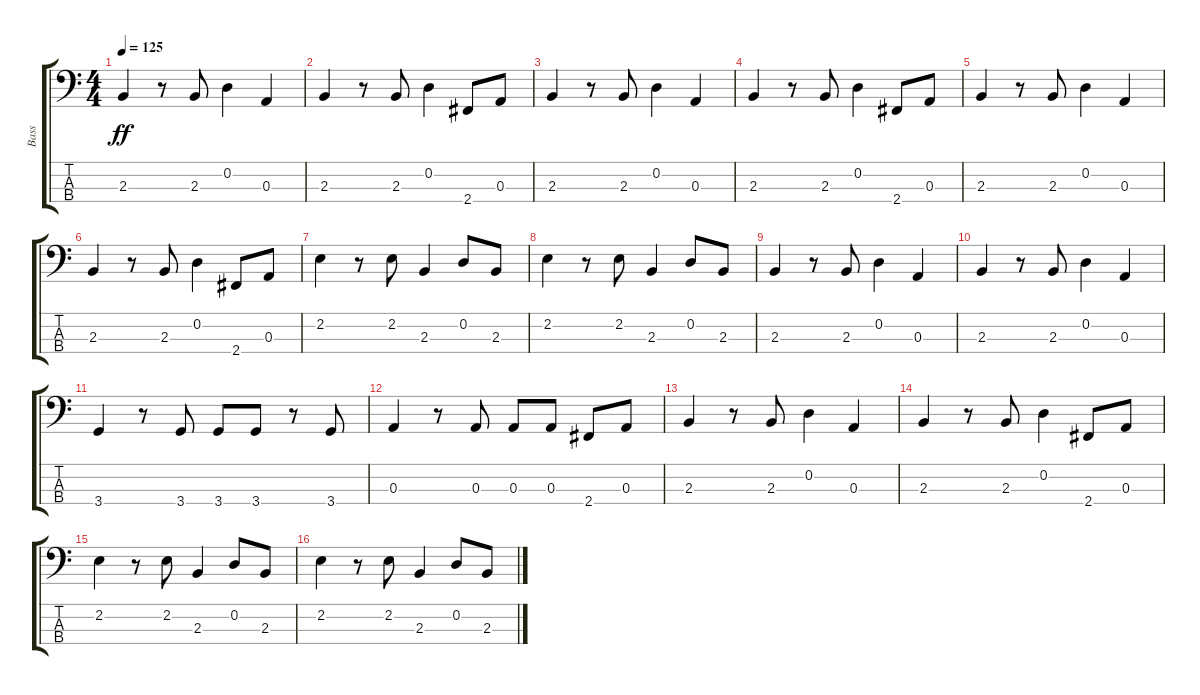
\track ("Bass" "Bass") {instrument electricbassfinger}
\staff {score tabs}
\tuning (G2 D2 A1 E1) {hide}
\ts (4 4)
\tempo 125
\clef f4
\ks c
2.3.4{dy ff} r.8 2.3.8 0.2.4 0.3.4 |
2.3.4 r.8 2.3.8 0.2.4 2.4.8 0.3.8 |
2.3.4 r.8 2.3.8 0.2.4 0.3.4 |
2.3.4 r.8 2.3.8 0.2.4 2.4.8 0.3.8 |
2.3.4 r.8 2.3.8 0.2.4 0.3.4 |
2.3.4 r.8 2.3.8 0.2.4 2.4.8 0.3.8 |
2.2.4 r.8 2.2.8 2.3.4 0.2.8 2.3.8 |
2.2.4 r.8 2.2.8 2.3.4 0.2.8 2.3.8 |
2.3.4 r.8 2.3.8 0.2.4 0.3.4 |
2.3.4 r.8 2.3.8 0.2.4 0.3.4 |
3.4.4 r.8 3.4.8 3.4.8 3.4.8 r.8 3.4.8 |
0.3.4 r.8 0.3.8 0.3.8 0.3.8 2.4.8 0.3.8 |
2.3.4 r.8 2.3.8 0.2.4 0.3.4 |
2.3.4 r.8 2.3.8 0.2.4 2.4.8 0.3.8 |
2.2.4 r.8 2.2.8 2.3.4 0.2.8 2.3.8 |
2.2.4 r.8 2.2.8 2.3.4 0.2.8 2.3.8
